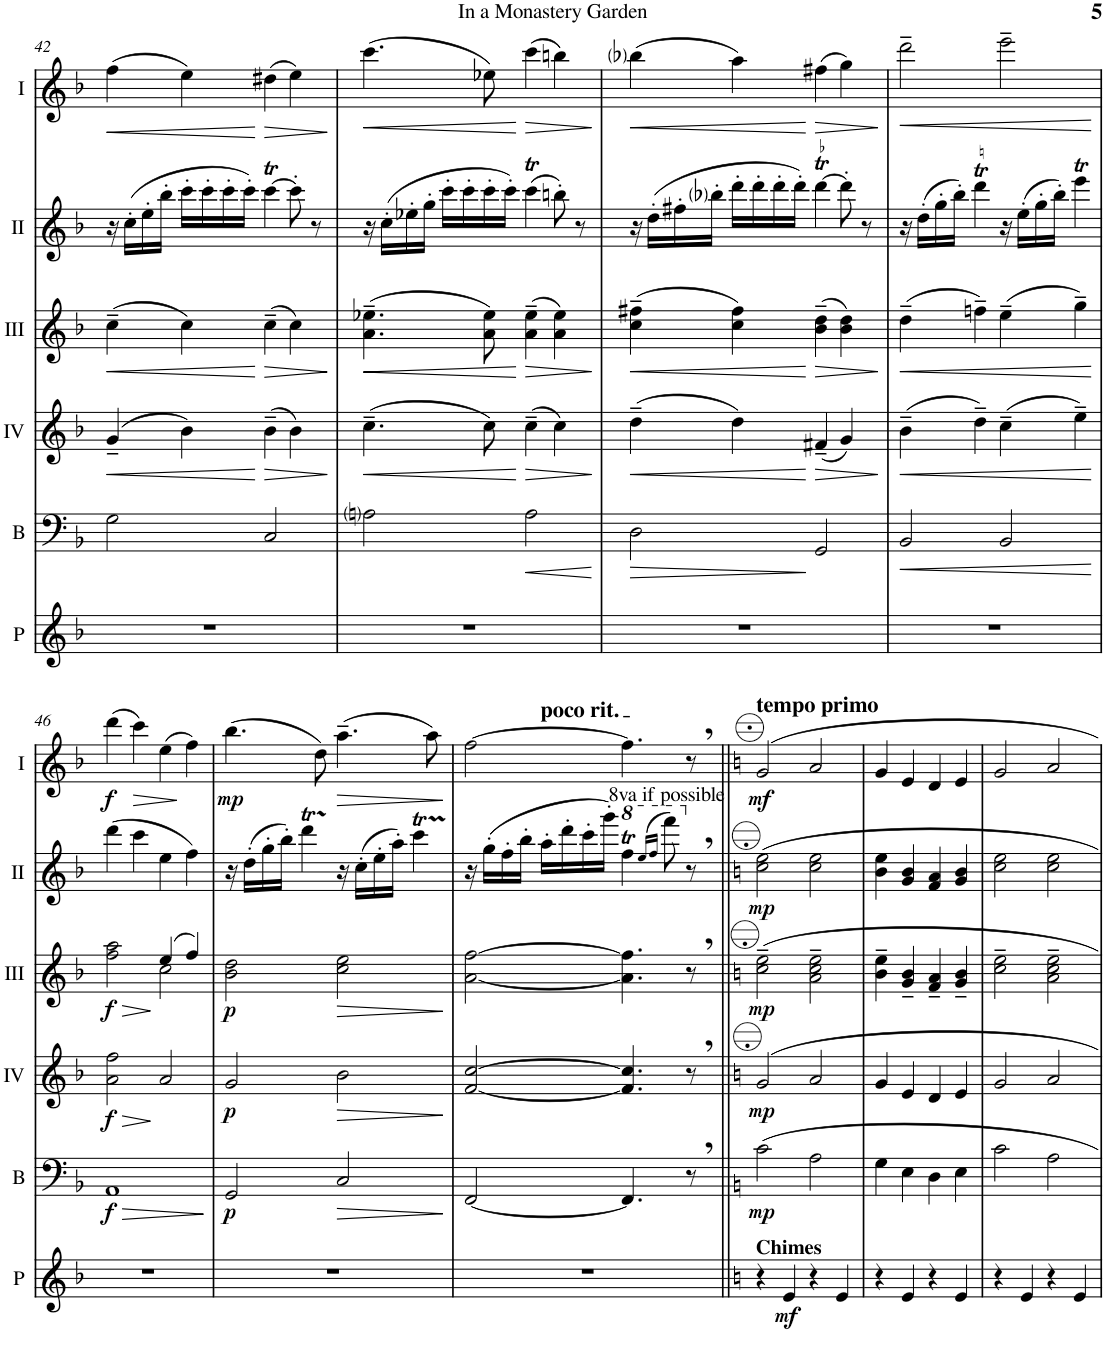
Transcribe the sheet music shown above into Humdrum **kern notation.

**kern	**dynam	**kern	**dynam	**kern	**dynam	**kern	**dynam	**kern	**dynam	**kern	**dynam
*part6	*part6	*part5	*part5	*part4	*part4	*part3	*part3	*part2	*part2	*part1	*part1
*staff6	*staff6	*staff5	*staff5	*staff4	*staff4	*staff3	*staff3	*staff2	*staff2	*staff1	*staff1
*I"Perc.	*	*I"Bass	*	*I"Acc. 4	*	*I"Acc. 3	*	*I"Acc. 2	*	*I"Acc. 1	*
*I'P.	*	*I'B	*	*	*	*	*	*	*	*	*
!!LO:PB:g=z
*clefG2	*	*clefF4	*	*clefG2	*	*clefG2	*	*clefG2	*	*clefG2	*
*Trd-7c-12	*	*Trd7c12	*	*Trd7c12	*	*Trd7c12	*	*	*	*	*
*k[b-]	*	*k[b-]	*	*k[b-]	*	*k[b-]	*	*k[b-]	*	*k[b-]	*
*M4/4	*	*M4/4	*	*M4/4	*	*M4/4	*	*M4/4	*	*M4/4	*
*met(c)	*	*met(c)	*	*met(c)	*	*met(c)	*	*met(c)	*	*met(c)	*
=42	=42	=42	=42	=42	=42	=42	=42	=42	=42	=42	=42
!	!	!	!	!	!LO:HP:b	!	!LO:HP:b	!	!	!	!LO:HP:b
1r	.	2G\	.	(4g~/	<	(4cc~\	<	16r	.	(4f\	<
.	.	.	.	.	.	.	.	(16cc'\LL	.	.	.
.	.	.	.	.	.	.	.	16ee'\	.	.	.
.	.	.	.	.	.	.	.	16bb-'\JJ	.	.	.
.	.	.	.	4b-\)	.	4cc\)	.	16ccc'\LL	.	4e\)	.
.	.	.	.	.	.	.	.	16ccc'\	.	.	.
.	.	.	.	.	.	.	.	16ccc'\	.	.	.
.	.	.	.	.	.	.	.	16ccc'\JJ)	.	.	.
!	!	!	!	!	!LO:HP:n=1:b	!	!LO:HP:n=1:b	!	!	!	!LO:HP:n=1:b
.	.	2C/	.	(4b-~\	[ >	(4cc~\	[ >	[4cccT\	.	(4d#X\	[ >
.	.	.	.	4b-\)	.	4cc\)	.	8ccc'\]	.	4e\)	.
.	.	.	.	.	.	.	.	8r	.	.	.
.	.	.	.	.	]	.	]	.	.	.	]
=43	=43	=43	=43	=43	=43	=43	=43	=43	=43	=43	=43
!	!	!	!	!	!LO:HP:b	!	!LO:HP:b	!	!	!	!LO:HP:b
1r	.	2Ani\	.	(4.cc~\	<	(4.a\~ 4.ee-X\~	<	16r	.	(4.cc\	<
.	.	.	.	.	.	.	.	(16cc'\LL	.	.	.
.	.	.	.	.	.	.	.	16ee-X'\	.	.	.
.	.	.	.	.	.	.	.	16gg'\JJ	.	.	.
.	.	.	.	.	.	.	.	16ccc'\LL	.	.	.
.	.	.	.	.	.	.	.	16ccc'\	.	.	.
.	.	.	.	8cc\)	.	8a\ 8ee-\)	.	16ccc'\	.	8e-X\)	.
.	.	.	.	.	.	.	.	16ccc'\JJ)	.	.	.
!	!	!	!LO:HP:b	!	!LO:HP:n=1:b	!	!LO:HP:n=1:b	!	!	!	!LO:HP:n=1:b
.	.	2A\	<	(4cc~\	[ >	(4a\~ 4ee-\~	[ >	(4cccT\	.	(4cc\	[ >
.	.	.	.	4cc\)	.	4a\ 4ee-\)	.	8bbn'\)	.	4bn\)	.
.	.	.	.	.	.	.	.	8r	.	.	.
.	.	.	[	.	]	.	]	.	.	.	]
=44	=44	=44	=44	=44	=44	=44	=44	=44	=44	=44	=44
!	!	!	!LO:HP:b	!	!LO:HP:b	!	!LO:HP:b	!	!	!	!LO:HP:b
1r	.	2D\	>	(4dd~\	<	(4cc\~ 4ff#X\~	<	16r	.	(4b-i\	<
.	.	.	.	.	.	.	.	(16dd'\LL	.	.	.
.	.	.	.	.	.	.	.	16ff#X'\	.	.	.
.	.	.	.	.	.	.	.	16bb-i'\JJ	.	.	.
.	.	.	.	4dd\)	.	4cc\ 4ff#\)	.	16ddd'\LL	.	4a\)	.
.	.	.	.	.	.	.	.	16ddd'\	.	.	.
.	.	.	.	.	.	.	.	16ddd'\	.	.	.
.	.	.	.	.	.	.	.	16ddd'\JJ)	.	.	.
!	!	!	!	!	!LO:HP:n=1:b	!	!LO:HP:n=1:b	!LO:TR:acc=-	!	!	!LO:HP:n=1:b
.	.	2GG/	]	(4f#X~/	[ >	(4b-\~ 4dd\~	[ >	[4dddt\	.	(4f#X\	[ >
.	.	.	.	4g/)	.	4b-\ 4dd\)	.	8ddd'\]	.	4g\)	.
.	.	.	.	.	.	.	.	8r	.	.	.
.	.	.	.	.	]	.	]	.	.	.	]
=45	=45	=45	=45	=45	=45	=45	=45	=45	=45	=45	=45
!	!	!	!LO:HP:b	!	!LO:HP:b	!	!LO:HP:b	!	!	!	!LO:HP:b
1r	.	2BB-/	<	(4b-~\	<	(4dd~\	<	16r	.	2dd~\	<
.	.	.	.	.	.	.	.	(16dd'\LL	.	.	.
.	.	.	.	.	.	.	.	16gg'\	.	.	.
.	.	.	.	.	.	.	.	16bb-'\JJ)	.	.	.
.	.	.	.	4dd~\)	.	4ffn~\)	.	4dddT\	.	.	.
.	.	2BB-/	.	(4cc~\	.	(4ee~\	.	16r	.	2ee~\	.
.	.	.	.	.	.	.	.	(16ee'\LL	.	.	.
.	.	.	.	.	.	.	.	16gg'\	.	.	.
.	.	.	.	.	.	.	.	16bb-'\JJ)	.	.	.
.	.	.	.	4ee~\)	.	4gg~\)	.	4eeet\	.	.	.
.	.	.	[	.	[	.	[	.	.	.	[
!!LO:LB:g=z
=46	=46	=46	=46	=46	=46	=46	=46	=46	=46	=46	=46
!	!	!	!LO:HP:b	!	!LO:HP:b	!	!LO:HP:b	!	!	!	!
*	*	*	*	*	*	*^	*	*	*	*	*
!	!	!	!LO:DY:n=1:b	!	!LO:DY:n=1:b	!	!	!LO:DY:n=1:b	!	!	!	!LO:DY:b
1r	.	1AA	> f	2a\ 2ff\	> f	2ff\ 2aa\	2ryy	> f	(4ddd\	.	(4dd\	f
!	!	!	!	!	!	!	!	!	!	!	!	!LO:HP:b
.	.	.	.	.	.	.	.	.	4ccc\	.	4cc\)	>
.	.	.	.	2a/	]	(4ee/	2cc\	]	4ee\	.	(4e\	.
.	.	.	.	.	.	4ff/)	.	.	4ff\)	.	4f\)	]
*	*	*	*	*	*	*v	*v	*	*	*	*	*
.	.	.	]	.	.	.	.	.	.	.	.
=47	=47	=47	=47	=47	=47	=47	=47	=47	=47	=47	=47
!	!	!	!LO:DY:b	!	!LO:DY:b	!	!LO:DY:b	!	!	!	!LO:DY:b
1r	.	2GG/	p	2g/	p	2b-\ 2dd\	p	16r	.	(4.b-\	mp
.	.	.	.	.	.	.	.	(16dd'\LL	.	.	.
.	.	.	.	.	.	.	.	16gg'\	.	.	.
.	.	.	.	.	.	.	.	16bb-'\JJ)	.	.	.
.	.	.	.	.	.	.	.	4dddT\	.	.	.
.	.	.	.	.	.	.	.	.	.	8d\)	.
!	!	!	!LO:HP:b	!	!LO:HP:b	!	!LO:HP:b	!	!	!	!LO:HP:b
.	.	2C/	>	2b-\	>	2cc\ 2ee\	>	16r	.	(4.a~\	>
.	.	.	.	.	.	.	.	(16cc'\LL	.	.	.
.	.	.	.	.	.	.	.	16ee'\	.	.	.
.	.	.	.	.	.	.	.	16aa'\JJ)	.	.	.
.	.	.	.	.	.	.	.	4cccT\	.	.	.
.	.	.	.	.	.	.	.	.	.	8a\)	.
.	.	.	]	.	]	.	]	.	.	.	]
=48	=48	=48	=48	=48	=48	=48	=48	=48	=48	=48	=48
*	*	*	*	*	*	*	*	*	*	*^	*
1r	.	[2FF/	.	[2f/ [2cc/	.	[2a\ [2ff\	.	16r	.	[2f\	4ryy	.
.	.	.	.	.	.	.	.	(16gg'\LL	.	.	.	.
.	.	.	.	.	.	.	.	16ff'\	.	.	.	.
.	.	.	.	.	.	.	.	16bb-'\JJ	.	.	.	.
!	!	!	!	!	!	!	!	!	!	!	!LO:TX:a:t=poco rit.	!
.	.	.	.	.	.	.	.	16aa'\LL	.	.	2.ryy	.
.	.	.	.	.	.	.	.	16ddd'\	.	.	.	.
.	.	.	.	.	.	.	.	16ccc'\	.	.	.	.
.	.	.	.	.	.	.	.	16ggg'\JJ)	.	.	.	.
*	*	*	*	*	*	*	*	*8va	*	*	*	*
!	!	!	!	!	!	!	!	!LO:TX:a:t=8va if possible	!	!	!	!
.	.	4.FF/]	.	4.f/] 4.cc/]	.	4.a\] 4.ff\]	.	4fffT\	.	4.f\]	.	.
.	.	.	.	.	.	.	.	(16qeee/LL	.	.	.	.
.	.	.	.	.	.	.	.	16qfff/JJ	.	.	.	.
.	.	.	.	.	.	.	.	8ffff\)	.	.	.	.
*	*	*	*	*	*	*	*	*X8va	*	*	*	*
.	.	8r	.	8r	.	8r	.	8r	.	8r	.	.
*	*	*	*	*	*	*	*	*	*	*v	*v	*
=49||	=49||	=49||	=49||	=49||	=49||	=49||	=49||	=49||	=49||	=49||	=49||
*k[]	*	*k[]	*	*k[]	*	*k[]	*	*k[]	*	*k[]	*
*	*	*	*	*	*	*	*	*	*	*^	*
!	!	!	!	!	!	!	!	!	!	!LO:TX:a:B:t=tempo primo	!	!
!LO:TX:a:B:t=Chimes	!	!	!	!	!	!	!	!	!	!	!	!
!	!	!	!LO:DY:b	!	!LO:DY:b	!	!LO:DY:b	!	!LO:DY:b	!	!	!LO:DY:b
*	*	*	*	*	*	*	*	*	*	*v	*v	*
4r	.	2c\	mp	2g/	mp	2cc\~ 2ee\~	mp	2c\ 2e\	mp	2g/	mf
!	!LO:DY:b	!	!	!	!	!	!	!	!	!	!
4e/	mf	.	.	.	.	.	.	.	.	.	.
4r	.	2A\	.	2a/	.	2a\~ 2cc\~ 2ee\~	.	2c\ 2e\	.	2a/	.
4e/	.	.	.	.	.	.	.	.	.	.	.
=50	=50	=50	=50	=50	=50	=50	=50	=50	=50	=50	=50
4r	.	4G\	.	4g/	.	4b\~ 4ee\~	.	4B\ 4e\	.	4g/	.
4e/	.	4E\	.	4e/	.	4g/~ 4b/~	.	4G/ 4B/	.	4e/	.
4r	.	4D\	.	4d/	.	4f/~ 4a/~	.	4F/ 4A/	.	4d/	.
4e/	.	4E\	.	4e/	.	4g/~ 4b/~	.	4G/ 4B/	.	4e/	.
=51	=51	=51	=51	=51	=51	=51	=51	=51	=51	=51	=51
4r	.	2c\	.	2g/	.	2cc\~ 2ee\~	.	2c\ 2e\	.	2g/	.
4e/	.	.	.	.	.	.	.	.	.	.	.
4r	.	2A\	.	2a/	.	2a\~ 2cc\~ 2ee\~	.	2c\ 2e\	.	2a/	.
4e/	.	.	.	.	.	.	.	.	.	.	.
=	=	=	=	=	=	=	=	=	=	=	=
*-	*-	*-	*-	*-	*-	*-	*-	*-	*-	*-	*-
